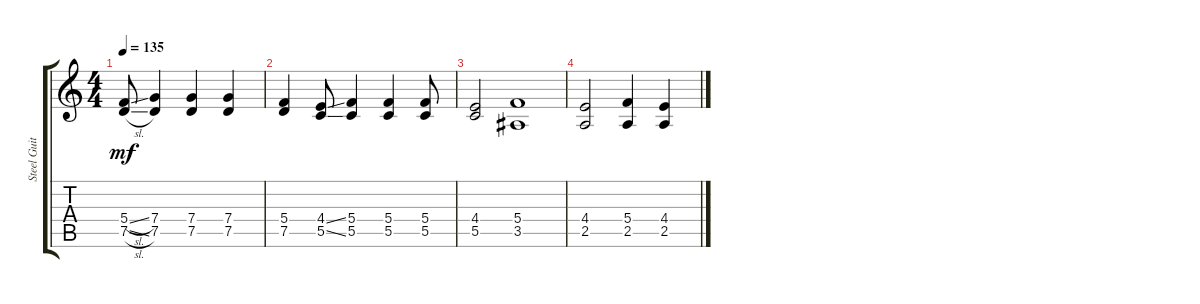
\track ("Steel Guitar" "Steel Guit") {instrument acousticguitarsteel}
\staff {score tabs}
\tuning (D4 A3 F3 C3 G2 D2) {hide}
\ts (4 4)
\tempo 135
\clef g2
\ks c
(5.4{sl} 7.5{sl}).8{dy mf instrument acousticguitarsteel} (7.4 7.5).4 (7.4 7.5).4 (7.4 7.5).4 |
(5.4 7.5).4 (4.4{ss} 5.5{ss}).8 (5.4 5.5).4 (5.4 5.5).4 (5.4 5.5).8 |
(4.4 5.5).2 (5.4 3.5).1 |
(4.4 2.5).2 (5.4 2.5).4 (4.4 2.5).4
